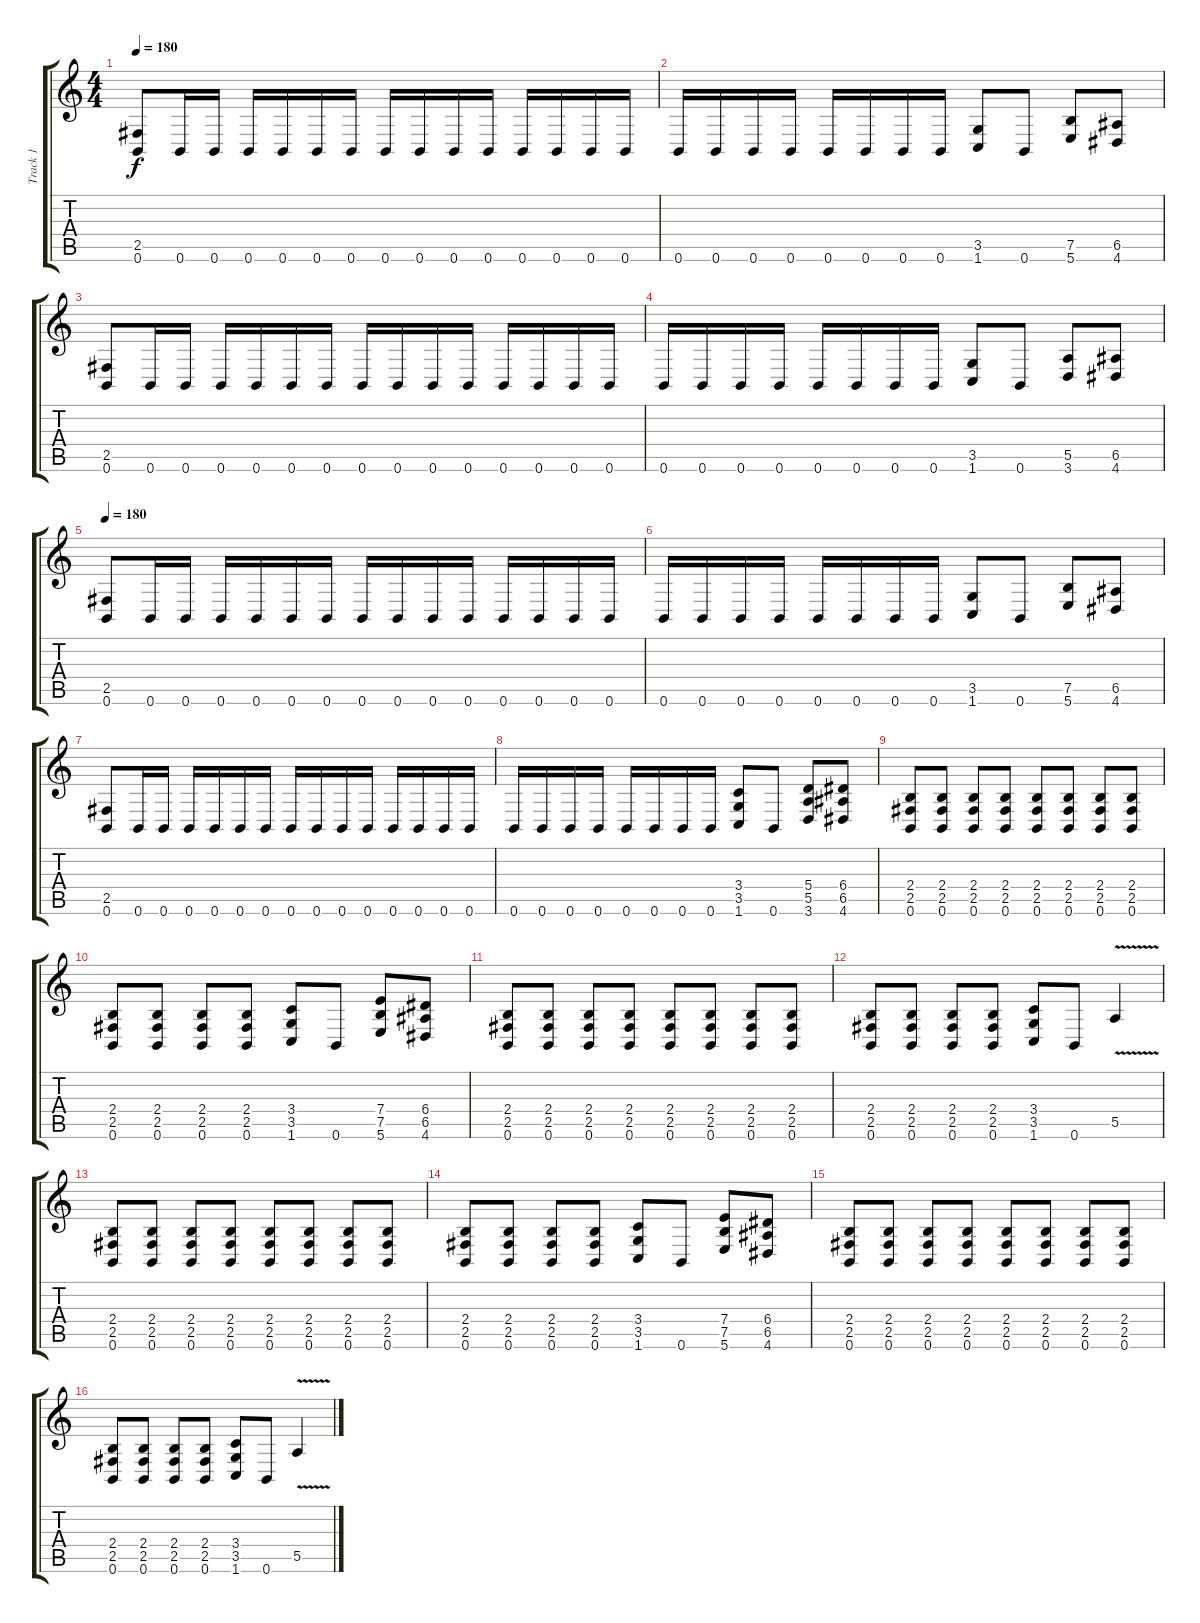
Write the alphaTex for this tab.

\track ("Track 1" "Track 1") {instrument distortionguitar}
\staff {score tabs}
\tuning (B3 Gb3 D3 A2 E2 B1) {hide}
\ts (4 4)
\tempo 180
\clef g2
\ks c
(2.5 0.6).8{dy f} 0.6.16 0.6.16 0.6.16 0.6.16 0.6.16 0.6.16 0.6.16 0.6.16 0.6.16 0.6.16 0.6.16 0.6.16 0.6.16 0.6.16 |
0.6.16 0.6.16 0.6.16 0.6.16 0.6.16 0.6.16 0.6.16 0.6.16 (3.5 1.6).8 0.6.8 (7.5 5.6).8 (6.5 4.6).8 |
(2.5 0.6).8 0.6.16 0.6.16 0.6.16 0.6.16 0.6.16 0.6.16 0.6.16 0.6.16 0.6.16 0.6.16 0.6.16 0.6.16 0.6.16 0.6.16 |
0.6.16 0.6.16 0.6.16 0.6.16 0.6.16 0.6.16 0.6.16 0.6.16 (3.5 1.6).8 0.6.8 (5.5 3.6).8 (6.5 4.6).8 |
\tempo 180
(2.5 0.6).8 0.6.16 0.6.16 0.6.16 0.6.16 0.6.16 0.6.16 0.6.16 0.6.16 0.6.16 0.6.16 0.6.16 0.6.16 0.6.16 0.6.16 |
0.6.16 0.6.16 0.6.16 0.6.16 0.6.16 0.6.16 0.6.16 0.6.16 (3.5 1.6).8 0.6.8 (7.5 5.6).8 (6.5 4.6).8 |
(2.5 0.6).8 0.6.16 0.6.16 0.6.16 0.6.16 0.6.16 0.6.16 0.6.16 0.6.16 0.6.16 0.6.16 0.6.16 0.6.16 0.6.16 0.6.16 |
0.6.16 0.6.16 0.6.16 0.6.16 0.6.16 0.6.16 0.6.16 0.6.16 (3.4 3.5 1.6).8 0.6.8 (5.4 5.5 3.6).8 (6.4 6.5 4.6).8 |
(2.4 2.5 0.6).8 (2.4 2.5 0.6).8 (2.4 2.5 0.6).8 (2.4 2.5 0.6).8 (2.4 2.5 0.6).8 (2.4 2.5 0.6).8 (2.4 2.5 0.6).8 (2.4 2.5 0.6).8 |
(2.4 2.5 0.6).8 (2.4 2.5 0.6).8 (2.4 2.5 0.6).8 (2.4 2.5 0.6).8 (3.4 3.5 1.6).8 0.6.8 (7.4 7.5 5.6).8 (6.4 6.5 4.6).8 |
(2.4 2.5 0.6).8 (2.4 2.5 0.6).8 (2.4 2.5 0.6).8 (2.4 2.5 0.6).8 (2.4 2.5 0.6).8 (2.4 2.5 0.6).8 (2.4 2.5 0.6).8 (2.4 2.5 0.6).8 |
(2.4 2.5 0.6).8 (2.4 2.5 0.6).8 (2.4 2.5 0.6).8 (2.4 2.5 0.6).8 (3.4 3.5 1.6).8 0.6.8 5.5{v}.4 |
(2.4 2.5 0.6).8 (2.4 2.5 0.6).8 (2.4 2.5 0.6).8 (2.4 2.5 0.6).8 (2.4 2.5 0.6).8 (2.4 2.5 0.6).8 (2.4 2.5 0.6).8 (2.4 2.5 0.6).8 |
(2.4 2.5 0.6).8 (2.4 2.5 0.6).8 (2.4 2.5 0.6).8 (2.4 2.5 0.6).8 (3.4 3.5 1.6).8 0.6.8 (7.4 7.5 5.6).8 (6.4 6.5 4.6).8 |
(2.4 2.5 0.6).8 (2.4 2.5 0.6).8 (2.4 2.5 0.6).8 (2.4 2.5 0.6).8 (2.4 2.5 0.6).8 (2.4 2.5 0.6).8 (2.4 2.5 0.6).8 (2.4 2.5 0.6).8 |
(2.4 2.5 0.6).8 (2.4 2.5 0.6).8 (2.4 2.5 0.6).8 (2.4 2.5 0.6).8 (3.4 3.5 1.6).8 0.6.8 5.5{v}.4
